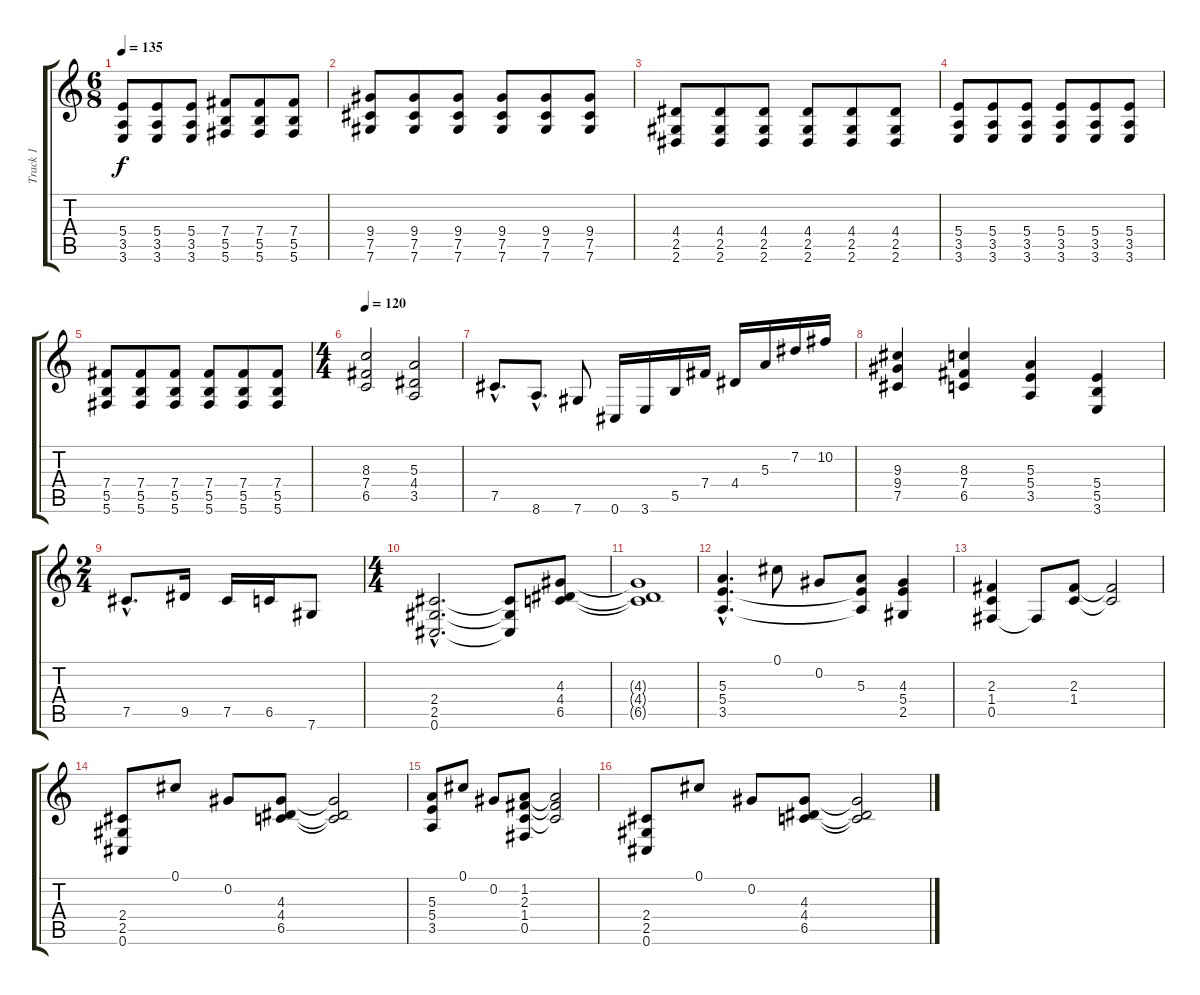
\track ("Track 1" "Track 1") {instrument distortionguitar}
\staff {score tabs}
\tuning (Db4 Ab3 E3 B2 Gb2 Db2) {hide}
\ts (6 8)
\tempo 135
\clef g2
\ks c
(5.4 3.5 3.6).8{dy f} (5.4 3.5 3.6).8 (5.4 3.5 3.6).8 (7.4 5.5 5.6).8 (7.4 5.5 5.6).8 (7.4 5.5 5.6).8 |
(9.4 7.5 7.6).8 (9.4 7.5 7.6).8 (9.4 7.5 7.6).8 (9.4 7.5 7.6).8 (9.4 7.5 7.6).8 (9.4 7.5 7.6).8 |
(4.4 2.5 2.6).8 (4.4 2.5 2.6).8 (4.4 2.5 2.6).8 (4.4 2.5 2.6).8 (4.4 2.5 2.6).8 (4.4 2.5 2.6).8 |
(5.4 3.5 3.6).8 (5.4 3.5 3.6).8 (5.4 3.5 3.6).8 (5.4 3.5 3.6).8 (5.4 3.5 3.6).8 (5.4 3.5 3.6).8 |
(7.4 5.5 5.6).8 (7.4 5.5 5.6).8 (7.4 5.5 5.6).8 (7.4 5.5 5.6).8 (7.4 5.5 5.6).8 (7.4 5.5 5.6).8 |
\ts (4 4)
\tempo 120
(8.3 7.4 6.5).2 (5.3 4.4 3.5).2 |
7.5{hac}.8{d} 8.6{hac}.8{d} 7.6.8 0.6.16 3.6.16 5.5.16 7.4.16 4.4.16 5.3.16 7.2.16 10.2.16 |
(9.3 9.4 7.5).4 (8.3 7.4 6.5).4 (5.3 5.4 3.5).4 (5.4 5.5 3.6).4 |
\ts (2 4)
7.5{hac}.8{d} 9.5.16 7.5.16 6.5.16 7.6.8 |
\ts (4 4)
(2.4{hac} 2.5{hac} 0.6{hac}).2{d} (2.4{t} 2.5{t} 0.6{t}).8 (4.3 4.4 6.5).8 |
(4.3{t} 4.4{t} 6.5{t}).1 |
(5.3{hac} 5.4{hac} 3.5{hac}).4{d} 0.1.8 0.2.8 (5.3 5.4{t} 3.5{t}).8 (4.3 5.4 2.5).4 |
(2.3 1.4 0.5).4 0.5{t}.8 (2.3 1.4).8 (2.3{t} 1.4{t}).2 |
(2.4 2.5 0.6).8 0.1.8 0.2.8 (4.3 4.4 6.5).8 (4.3{t} 4.4{t} 6.5{t}).2 |
(5.3 5.4 3.5).8 0.1.8 0.2.8 (1.2 2.3 1.4 0.5).8 (1.2{t} 2.3{t} 1.4{t}).2 |
(2.4 2.5 0.6).8 0.1.8 0.2.8 (4.3 4.4 6.5).8 (4.3{t} 4.4{t} 6.5{t}).2
